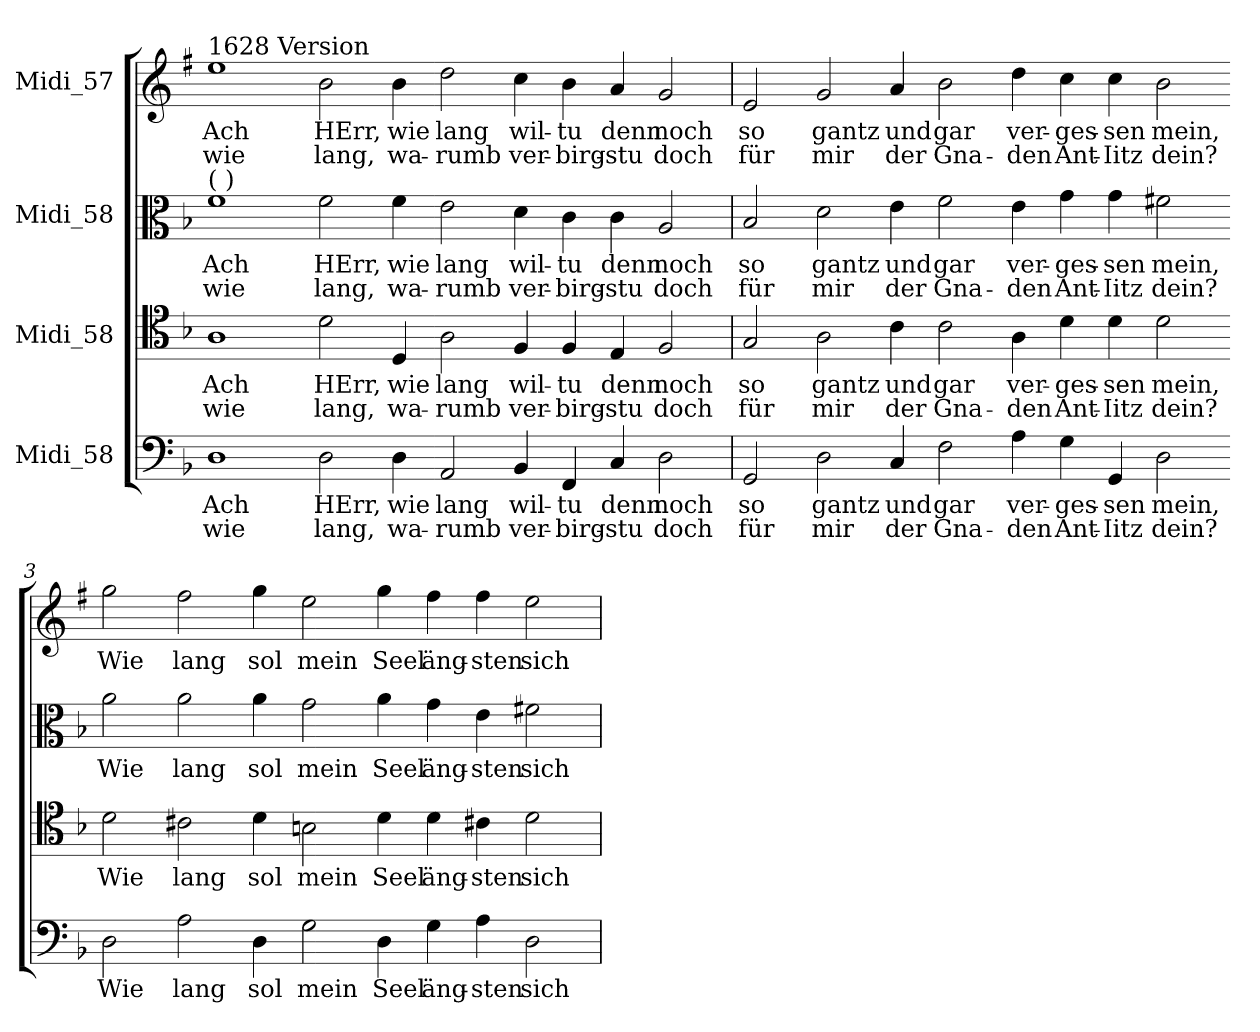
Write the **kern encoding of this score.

**kern	**text	**text	**kern	**text	**text	**kern	**text	**text	**kern	**text	**text
*part4	*part4	*part4	*part3	*part3	*part3	*part2	*part2	*part2	*part1	*part1	*part1
*staff4	*staff4	*staff4	*staff3	*staff3	*staff3	*staff2	*staff2	*staff2	*staff1	*staff1	*staff1
*I"Midi_58	*	*	*I"Midi_58	*	*	*I"Midi_58	*	*	*I"Midi_57	*	*
*clefF4	*	*	*clefC4	*	*	*clefC3	*	*	*clefG2	*	*
*	*	*	*	*	*	*	*	*	*ITrd1c2	*	*
*k[b-]	*	*	*k[b-]	*	*	*k[b-]	*	*	*k[b-]	*	*
*F:	*	*	*F:	*	*	*F:	*	*	*F:	*	*
=1	=1	=1	=1	=1	=1	=1	=1	=1	=1	=1	=1
!	!	!	!	!	!	!	!	!	!LO:TX:a:t=1628 Version	!	!
!	!	!	!	!	!	!LO:TX:a:t=(  )	!	!	!	!	!
!	!LO:LY:b	!LO:LY:b	!	!LO:LY:b	!LO:LY:b	!	!LO:LY:b	!LO:LY:b	!	!LO:LY:b	!LO:LY:b
1D	Ach	wie	1A	Ach	wie	1f	Ach	wie	1dd	Ach	wie
!	!LO:LY:b	!LO:LY:b	!	!LO:LY:b	!LO:LY:b	!	!LO:LY:b	!LO:LY:b	!	!LO:LY:b	!LO:LY:b
2D	HErr,	lang,	2d	HErr,	lang,	2f	HErr,	lang,	2a	HErr,	lang,
!	!LO:LY:b	!LO:LY:b	!	!LO:LY:b	!LO:LY:b	!	!LO:LY:b	!LO:LY:b	!	!LO:LY:b	!LO:LY:b
4D	wie	wa-	4D	wie	wa-	4f	wie	wa-	4a	wie	wa-
!	!LO:LY:b	!LO:LY:b	!	!LO:LY:b	!LO:LY:b	!	!LO:LY:b	!LO:LY:b	!	!LO:LY:b	!LO:LY:b
2AA	-lang	rumb	2A	-lang	rumb	2e	-lang	rumb	2cc	-lang	rumb
!	!LO:LY:b	!LO:LY:b	!	!LO:LY:b	!LO:LY:b	!	!LO:LY:b	!LO:LY:b	!	!LO:LY:b	!LO:LY:b
4BB-	wil-	-ver-	4F	wil-	-ver-	4d	wil-	-ver-	4b-	wil-	-ver-
!	!LO:LY:b	!LO:LY:b	!	!LO:LY:b	!LO:LY:b	!	!LO:LY:b	!LO:LY:b	!	!LO:LY:b	!LO:LY:b
4FF	-tu	birg-	4F	-tu	birg-	4c	-tu	birg-	4a	-tu	birg-
!	!LO:LY:b	!LO:LY:b	!	!LO:LY:b	!LO:LY:b	!	!LO:LY:b	!LO:LY:b	!	!LO:LY:b	!LO:LY:b
4C	-denn	stu	4E	-denn	stu	4c	-denn	stu	4g	-denn	stu
!	!LO:LY:b	!LO:LY:b	!	!LO:LY:b	!LO:LY:b	!	!LO:LY:b	!LO:LY:b	!	!LO:LY:b	!LO:LY:b
2D	noch	doch	2F	noch	doch	2A	noch	doch	2f	noch	doch
=2	=2	=2	=2	=2	=2	=2	=2	=2	=2	=2	=2
!	!LO:LY:b	!LO:LY:b	!	!LO:LY:b	!LO:LY:b	!	!LO:LY:b	!LO:LY:b	!	!LO:LY:b	!LO:LY:b
2GG	so	für	2G	so	für	2B-	so	für	2d	so	für
!	!LO:LY:b	!LO:LY:b	!	!LO:LY:b	!LO:LY:b	!	!LO:LY:b	!LO:LY:b	!	!LO:LY:b	!LO:LY:b
2D	gantz	mir	2A	gantz	mir	2d	gantz	mir	2f	gantz	mir
!	!LO:LY:b	!LO:LY:b	!	!LO:LY:b	!LO:LY:b	!	!LO:LY:b	!LO:LY:b	!	!LO:LY:b	!LO:LY:b
4C	und	der	4c	und	der	4e	und	der	4g	und	der
!	!LO:LY:b	!LO:LY:b	!	!LO:LY:b	!LO:LY:b	!	!LO:LY:b	!LO:LY:b	!	!LO:LY:b	!LO:LY:b
2F	gar	Gna-	2c	gar	Gna-	2f	gar	Gna-	2a	gar	Gna-
!	!LO:LY:b	!LO:LY:b	!	!LO:LY:b	!LO:LY:b	!	!LO:LY:b	!LO:LY:b	!	!LO:LY:b	!LO:LY:b
4A	-ver-	-den	4A	-ver-	-den	4e	-ver-	-den	4cc	-ver-	-den
!	!LO:LY:b	!LO:LY:b	!	!LO:LY:b	!LO:LY:b	!	!LO:LY:b	!LO:LY:b	!	!LO:LY:b	!LO:LY:b
4G	ges-	-Ant-	4d	ges-	-Ant-	4g	ges-	-Ant-	4b-	ges-	-Ant-
!	!LO:LY:b	!LO:LY:b	!	!LO:LY:b	!LO:LY:b	!	!LO:LY:b	!LO:LY:b	!	!LO:LY:b	!LO:LY:b
4GG	-sen	Iitz	4d	-sen	Iitz	4g	-sen	Iitz	4b-	-sen	Iitz
!	!LO:LY:b	!LO:LY:b	!	!LO:LY:b	!LO:LY:b	!	!LO:LY:b	!LO:LY:b	!	!LO:LY:b	!LO:LY:b
2D	mein,	dein?	2d	mein,	dein?	2f#X	mein,	dein?	2a	mein,	dein?
!!LO:LB:g=z
=3-	=3-	=3-	=3-	=3-	=3-	=3-	=3-	=3-	=3-	=3-	=3-
!	!LO:LY:b	!	!	!LO:LY:b	!	!	!LO:LY:b	!	!	!LO:LY:b	!
2D	Wie	.	2d	Wie	.	2a	Wie	.	2ff	Wie	.
!	!LO:LY:b	!	!	!LO:LY:b	!	!	!LO:LY:b	!	!	!LO:LY:b	!
2A	lang	.	2c#X	lang	.	2a	lang	.	2ee	lang	.
!	!LO:LY:b	!	!	!LO:LY:b	!	!	!LO:LY:b	!	!	!LO:LY:b	!
4D	sol	.	4d	sol	.	4a	sol	.	4ff	sol	.
!	!LO:LY:b	!	!	!LO:LY:b	!	!	!LO:LY:b	!	!	!LO:LY:b	!
2G	mein	.	2Bn	mein	.	2g	mein	.	2dd	mein	.
!	!LO:LY:b	!	!	!LO:LY:b	!	!	!LO:LY:b	!	!	!LO:LY:b	!
4D	Seel	.	4d	Seel	.	4a	Seel	.	4ff	Seel	.
!	!LO:LY:b	!	!	!LO:LY:b	!	!	!LO:LY:b	!	!	!LO:LY:b	!
4G	äng-	.	4d	äng-	.	4g	äng-	.	4ee	äng-	.
!	!LO:LY:b	!	!	!LO:LY:b	!	!	!LO:LY:b	!	!	!LO:LY:b	!
4A	-sten	.	4c#X	-sten	.	4e	-sten	.	4ee	-sten	.
!	!LO:LY:b	!	!	!LO:LY:b	!	!	!LO:LY:b	!	!	!LO:LY:b	!
2D	sich	.	2d	sich	.	2f#X	sich	.	2dd	sich	.
=	=	=	=	=	=	=	=	=	=	=	=
*-	*-	*-	*-	*-	*-	*-	*-	*-	*-	*-	*-
